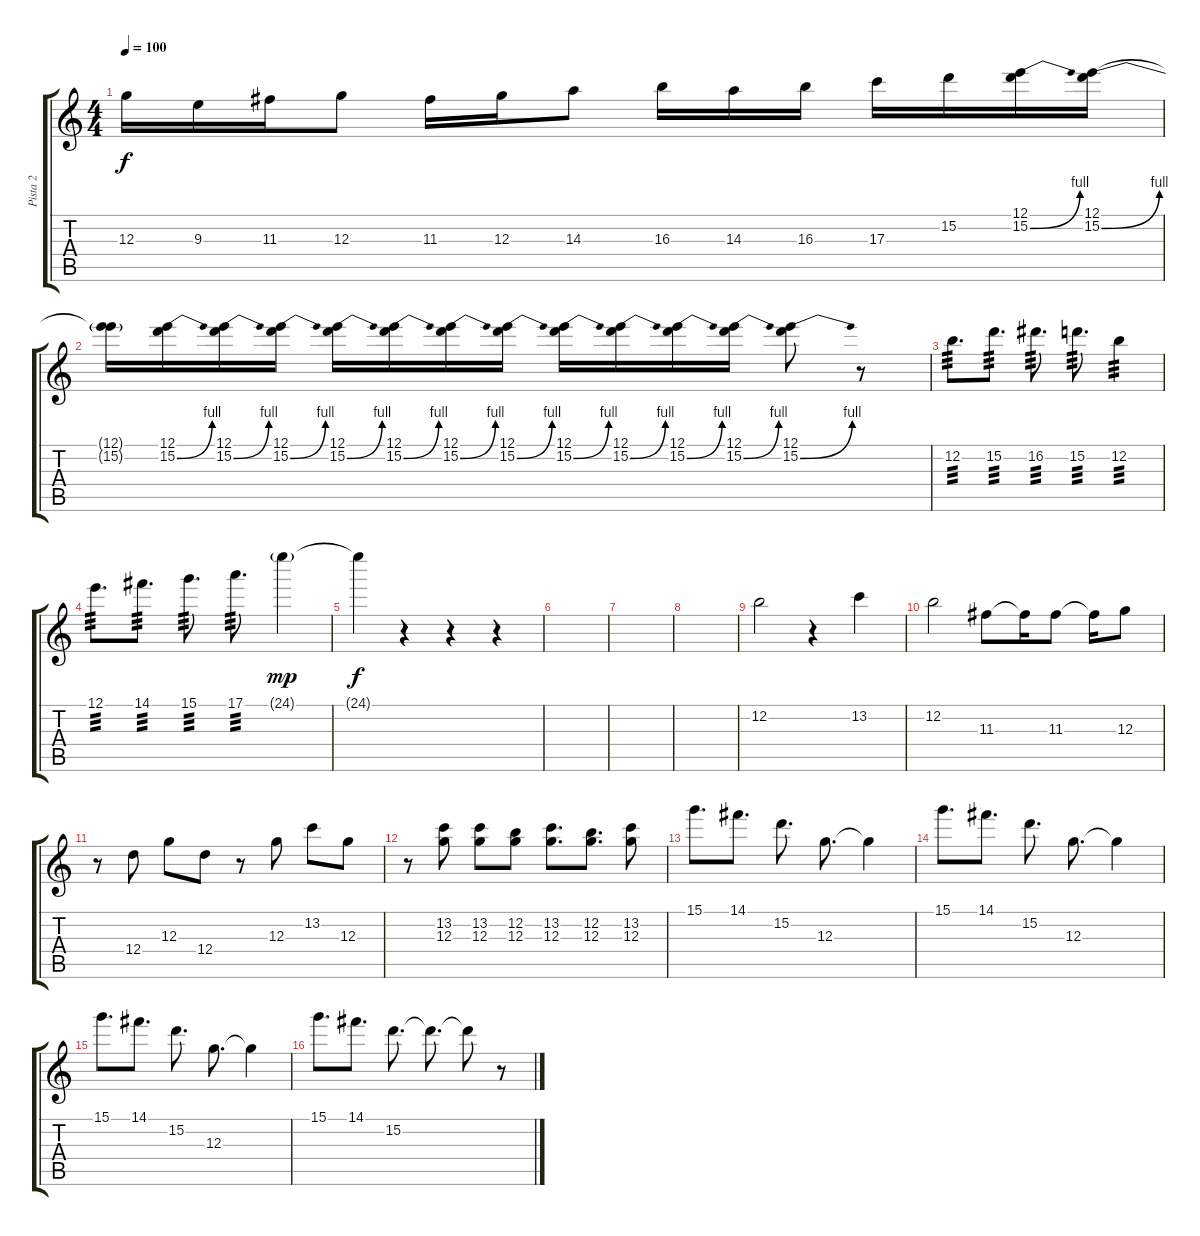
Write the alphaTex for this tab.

\track ("Pista 2" "Pista 2") {instrument electricguitarjazz}
\staff {score tabs}
\tuning (E4 B3 G3 D3 A2 E2) {hide}
\ts (4 4)
\tempo 100
\clef g2
\ks c
12.3{t}.16{dy f} 9.3.16 11.3.16 12.3.8 11.3.16 12.3.16 14.3.8 16.3.16 14.3.16 16.3.16 17.3.16 15.2.16 (12.1 15.2{be (bend 0 0 60 4)}).16 (12.1 15.2{be (bend 0 0 60 4)}).16 |
(12.1{t} 15.2{t}).16 (12.1 15.2{be (bend 0 0 60 4)}).16 (12.1 15.2{be (bend 0 0 60 4)}).16 (12.1 15.2{be (bend 0 0 60 4)}).16 (12.1 15.2{be (bend 0 0 60 4)}).16 (12.1 15.2{be (bend 0 0 60 4)}).16 (12.1 15.2{be (bend 0 0 60 4)}).16 (12.1 15.2{be (bend 0 0 60 4)}).16 (12.1 15.2{be (bend 0 0 60 4)}).16 (12.1 15.2{be (bend 0 0 60 4)}).16 (12.1 15.2{be (bend 0 0 60 4)}).16 (12.1 15.2{be (bend 0 0 60 4)}).16 (12.1 15.2{be (bend 0 0 60 4)}).8 r.8 |
12.2.8{d tp 3} 15.2.8{d tp 3} 16.2.8{d tp 3} 15.2.8{d tp 3} 12.2.4{tp 3} |
12.1.8{d tp 3} 14.1.8{d tp 3} 15.1.8{d tp 3} 17.1.8{d tp 3} 24.1{g}.4{dy mp} |
24.1{t}.4{dy f} r.4 r.4 r.4 |
|
|
|
12.2.2 r.4 13.2.4 |
12.2.2 11.3.8 11.3{t}.16 11.3.8 11.3{t}.16 12.3.8 |
r.8 12.4.8 12.3.8 12.4.8 r.8 12.3.8 13.2.8 12.3.8 |
r.8 (13.2 12.3).8 (13.2 12.3).8 (12.2 12.3).8 (13.2 12.3).8{d} (12.2 12.3).8{d} (13.2 12.3).8 |
15.1.8{d} 14.1.8{d} 15.2.8{d} 12.3.8{d} 12.3{t}.4 |
15.1.8{d} 14.1.8{d} 15.2.8{d} 12.3.8{d} 12.3{t}.4 |
15.1.8{d} 14.1.8{d} 15.2.8{d} 12.3.8{d} 12.3{t}.4 |
15.1.8{d} 14.1.8{d} 15.2.8{d} 15.2{t}.8{d} 15.2{t}.8 r.8
